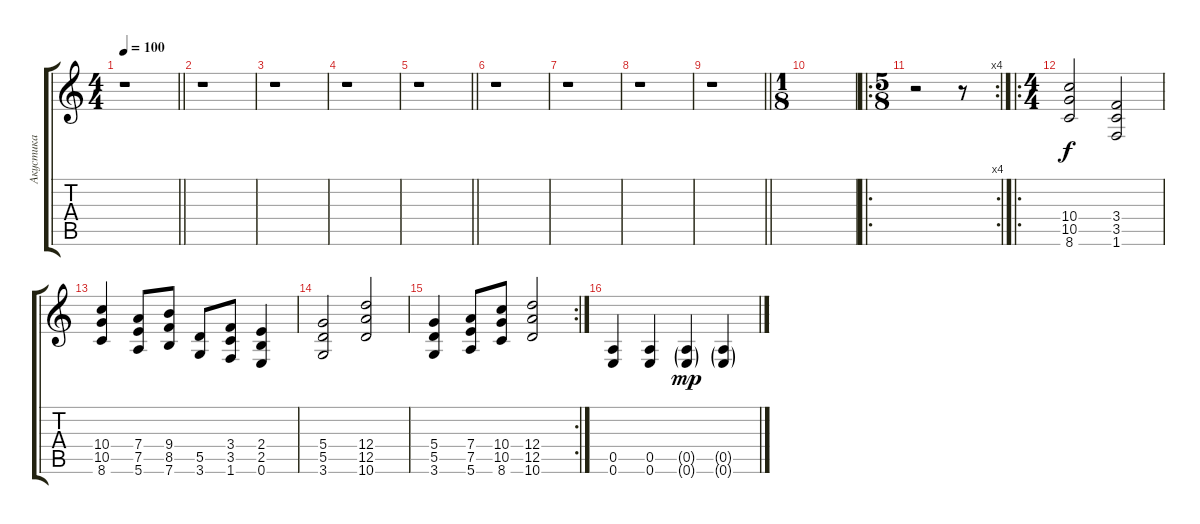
\track ("Акустика" "Акустика") {instrument acousticguitarsteel}
\staff {score tabs}
\tuning (E4 B3 G3 D3 A2 E2) {hide}
\ts (4 4)
\tempo 100
\clef g2
\barLineRight lightlight
\ks c
r.1{dy f} |
r.1 |
r.1 |
r.1 |
\barLineRight lightlight
r.1 |
r.1 |
r.1 |
r.1 |
\barLineRight lightlight
r.1 |
\ts (1 8)
|
\ro
\rc 4
\ts (5 8)
r.2 r.8 |
\ro
\ts (4 4)
(10.4 10.5 8.6).2 (3.4 3.5 1.6).2 |
(10.4 10.5 8.6).4 (7.4 7.5 5.6).8 (9.4 8.5 7.6).8 (5.5 3.6).8 (3.4 3.5 1.6).8 (2.4 2.5 0.6).4 |
(5.4 5.5 3.6).2 (12.4 12.5 10.6).2 |
\rc 2
(5.4 5.5 3.6).4 (7.4 7.5 5.6).8 (10.4 10.5 8.6).8 (12.4 12.5 10.6).2 |
(0.5 0.6).4 (0.5 0.6).4 (0.5{g} 0.6{g}).4{dy mp} (0.5{g} 0.6{g}).4
